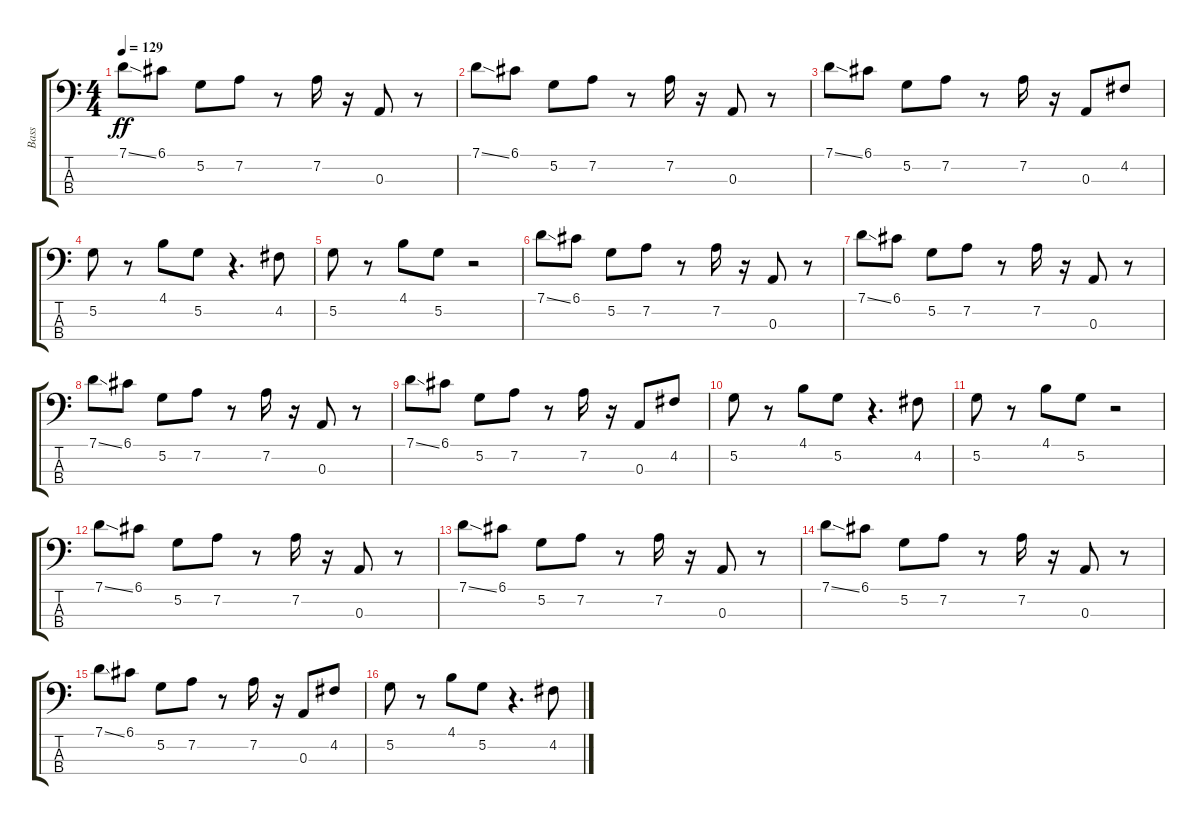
\track ("Bass" "Bass") {instrument fretlessbass}
\staff {score tabs}
\tuning (G2 D2 A1 E1) {hide}
\ts (4 4)
\tempo 129
\clef f4
\ks c
7.1{ss}.8{dy ff} 6.1.8 5.2.8 7.2.8 r.8 7.2.16 r.16 0.3.8 r.8 |
7.1{ss}.8 6.1.8 5.2.8 7.2.8 r.8 7.2.16 r.16 0.3.8 r.8 |
7.1{ss}.8 6.1.8 5.2.8 7.2.8 r.8 7.2.16 r.16 0.3.8 4.2.8 |
5.2.8 r.8 4.1.8 5.2.8 r.4{d} 4.2.8 |
5.2.8 r.8 4.1.8 5.2.8 r.2 |
7.1{ss}.8 6.1.8 5.2.8 7.2.8 r.8 7.2.16 r.16 0.3.8 r.8 |
7.1{ss}.8 6.1.8 5.2.8 7.2.8 r.8 7.2.16 r.16 0.3.8 r.8 |
7.1{ss}.8 6.1.8 5.2.8 7.2.8 r.8 7.2.16 r.16 0.3.8 r.8 |
7.1{ss}.8 6.1.8 5.2.8 7.2.8 r.8 7.2.16 r.16 0.3.8 4.2.8 |
5.2.8 r.8 4.1.8 5.2.8 r.4{d} 4.2.8 |
5.2.8 r.8 4.1.8 5.2.8 r.2 |
7.1{ss}.8 6.1.8 5.2.8 7.2.8 r.8 7.2.16 r.16 0.3.8 r.8 |
7.1{ss}.8 6.1.8 5.2.8 7.2.8 r.8 7.2.16 r.16 0.3.8 r.8 |
7.1{ss}.8 6.1.8 5.2.8 7.2.8 r.8 7.2.16 r.16 0.3.8 r.8 |
7.1{ss}.8 6.1.8 5.2.8 7.2.8 r.8 7.2.16 r.16 0.3.8 4.2.8 |
5.2.8 r.8 4.1.8 5.2.8 r.4{d} 4.2.8
